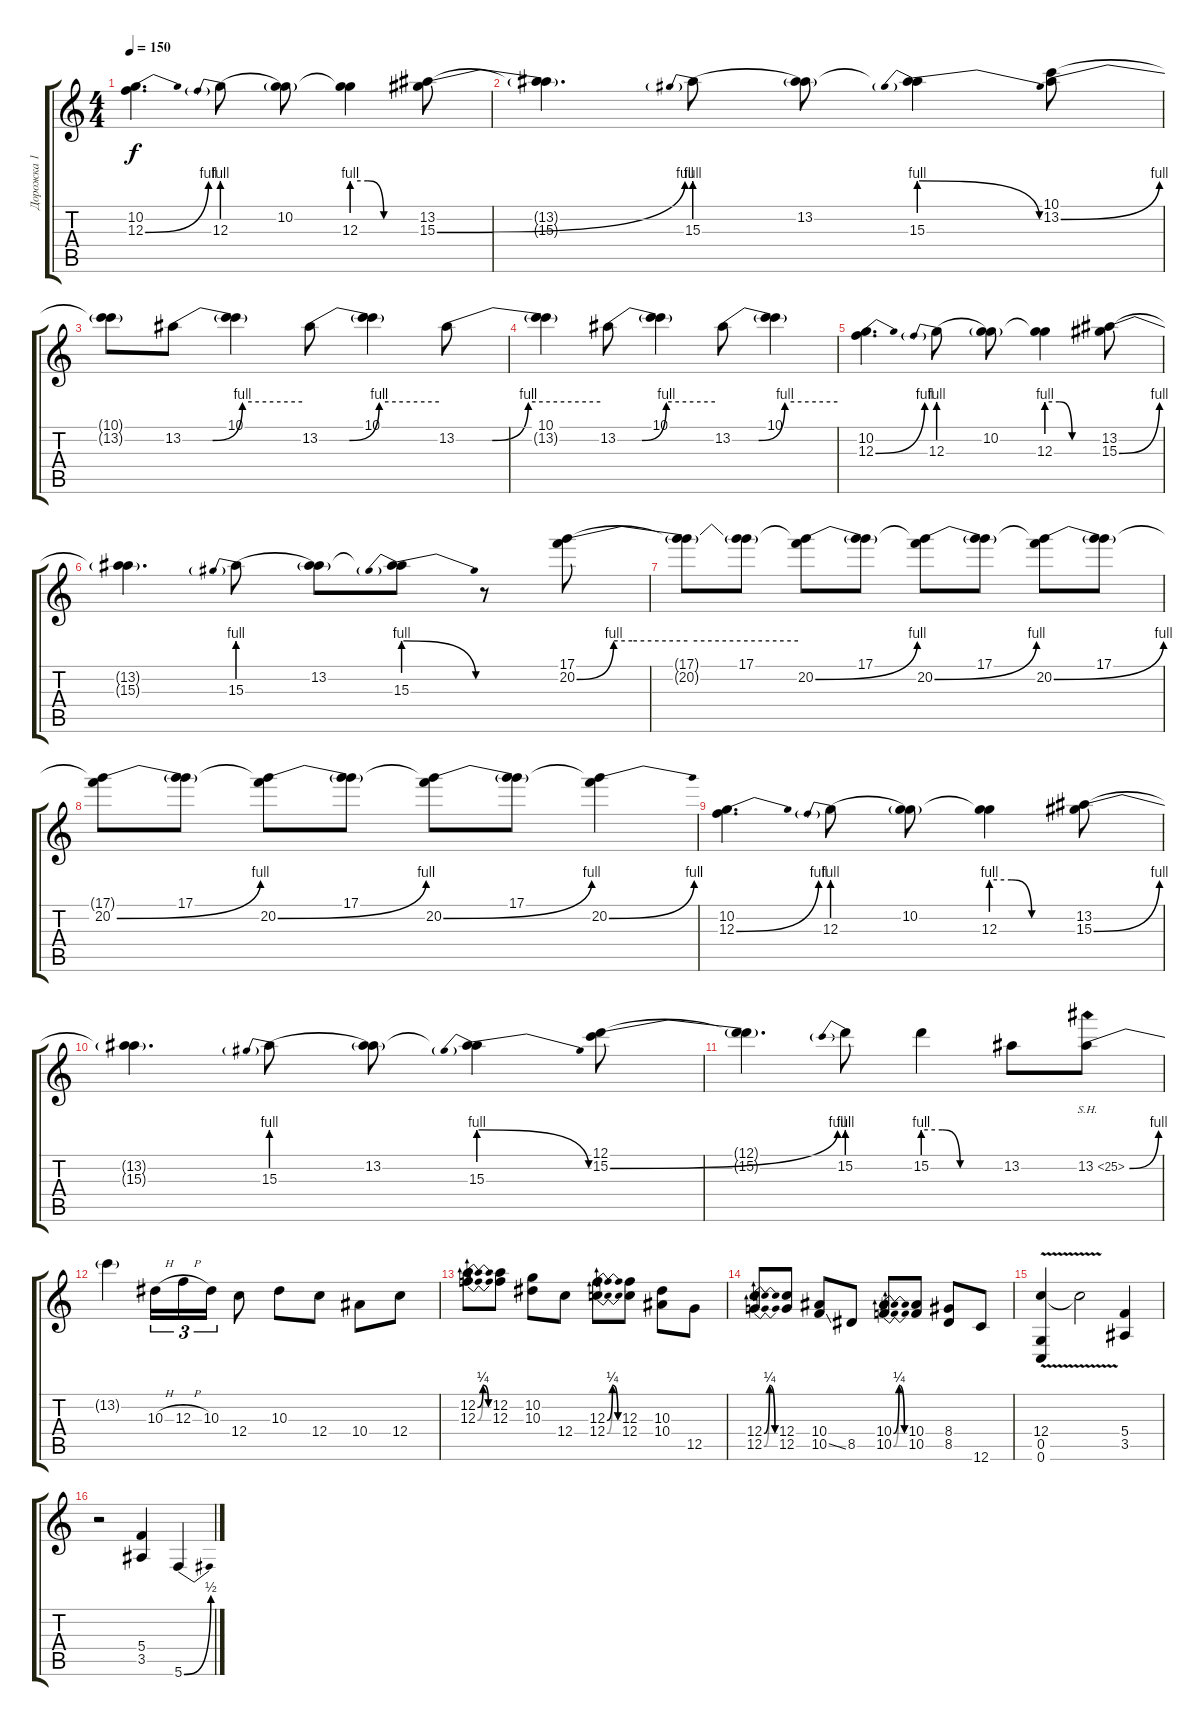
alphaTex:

\track ("Дорожка 1" "Дорожка 1") {instrument distortionguitar}
\staff {score tabs}
\tuning (D4 A3 F3 C3 G2 C2) {hide}
\ts (4 4)
\tempo 150
\clef g2
\ks c
(10.2 12.3{be (bend 0 0 60 4)}).4{d dy f} 12.3{be (prebend 0 4 60 4)}.8 (10.2 12.3{t}).8 (10.2{t} 12.3{be (custom 0 4 15 4 30 0 60 0)}).4 (13.2 15.3{be (bend 0 0 60 4)}).8 |
(13.2{t} 15.3{t}).4{d} 15.3{be (prebend 0 4 60 4)}.8 (13.2 15.3{t}).8 (13.2{t} 15.3{be (prebendrelease 0 4 60 0)}).4 (10.1 13.2{be (bend 0 0 60 4)}).8 |
(10.1{t} 13.2{t}).8 13.2{be (custom 0 0 15 0 30 4 60 4)}.8 (10.1 13.2{t}).4 13.2{be (custom 0 0 15 0 30 4 60 4)}.8 (10.1 13.2{t}).4 13.2{be (custom 0 0 15 0 30 4 60 4)}.8 |
(10.1 13.2{t}).4 13.2{be (custom 0 0 15 0 30 4 60 4)}.8 (10.1 13.2{t}).4 13.2{be (custom 0 0 15 0 30 4 60 4)}.8 (10.1 13.2{t}).4 |
(10.2 12.3{be (bend 0 0 60 4)}).4{d} 12.3{be (prebend 0 4 60 4)}.8 (10.2 12.3{t}).8 (10.2{t} 12.3{be (custom 0 4 15 4 30 0 60 0)}).4 (13.2 15.3{be (bend 0 0 60 4)}).8 |
(13.2{t} 15.3{t}).4{d} 15.3{be (prebend 0 4 60 4)}.8 (13.2 15.3{t}).8 (13.2{t} 15.3{be (prebendrelease 0 4 60 0)}).8 r.8 (17.1 20.2{be (custom 0 0 10 4 15 4 30 4 60 4)}).8 |
(17.1{t} 20.2{t}).8 (17.1 20.2{t}).8 (17.1{t} 20.2{be (bend 0 0 60 4)}).8 (17.1 20.2{t}).8 (17.1{t} 20.2{be (bend 0 0 60 4)}).8 (17.1 20.2{t}).8 (17.1{t} 20.2{be (bend 0 0 60 4)}).8 (17.1 20.2{t}).8 |
(17.1{t} 20.2{be (bend 0 0 60 4)}).8 (17.1 20.2{t}).8 (17.1{t} 20.2{be (bend 0 0 60 4)}).8 (17.1 20.2{t}).8 (17.1{t} 20.2{be (bend 0 0 60 4)}).8 (17.1 20.2{t}).8 (17.1{t} 20.2{be (bend 0 0 60 4)}).4 |
(10.2 12.3{be (bend 0 0 60 4)}).4{d} 12.3{be (prebend 0 4 60 4)}.8 (10.2 12.3{t}).8 (10.2{t} 12.3{be (custom 0 4 15 4 30 0 60 0)}).4 (13.2 15.3{be (bend 0 0 60 4)}).8 |
(13.2{t} 15.3{t}).4{d} 15.3{be (prebend 0 4 60 4)}.8 (13.2 15.3{t}).8 (13.2{t} 15.3{be (prebendrelease 0 4 60 0)}).4 (12.1 15.2{be (bend 0 0 60 4)}).8 |
(12.1{t} 15.2{t}).4{d} 15.2{be (prebend 0 4 60 4)}.8 15.2{be (custom 0 4 15 4 29 0 60 0)}.4 13.2.8 13.2{be (bend 0 0 60 4) sh 12}.8 |
13.2{t}.4 10.3{h}.16{tu (3 2)} 12.3{h}.16{tu (3 2)} 10.3.16{tu (3 2)} 12.4.8 10.3.8 12.4.8 10.4.8 12.4.8 |
(12.2{be (bendrelease 0 0 15 1 30 1 60 0)} 12.3{be (bendrelease 0 0 15 1 30 1 60 0)}).8 (12.2 12.3).8 (10.2 10.3).8 12.4.8 (12.3{be (bendrelease 0 0 15 1 30 1 60 0)} 12.4{be (bendrelease 0 0 15 1 30 1 60 0)}).8 (12.3 12.4).8 (10.3 10.4).8 12.5.8 |
(12.4{be (bendrelease 0 0 15 1 29 1 60 0)} 12.5{be (bendrelease 0 0 15 1 30 1 60 0)}).8 (12.4 12.5).8 (10.4 10.5{ss}).8 8.5.8 (10.4{be (bendrelease 0 0 15 1 30 1 60 0)} 10.5{be (bendrelease 0 0 15 1 30 1 60 0)}).8 (10.4 10.5).8 (8.4 8.5).8 12.6.8 |
(12.4{v} 0.5 0.6).4 12.4{t}.2 (5.4 3.5).4 |
r.2 (5.4 3.5).4 5.6{be (bend 0 0 60 2)}.4
